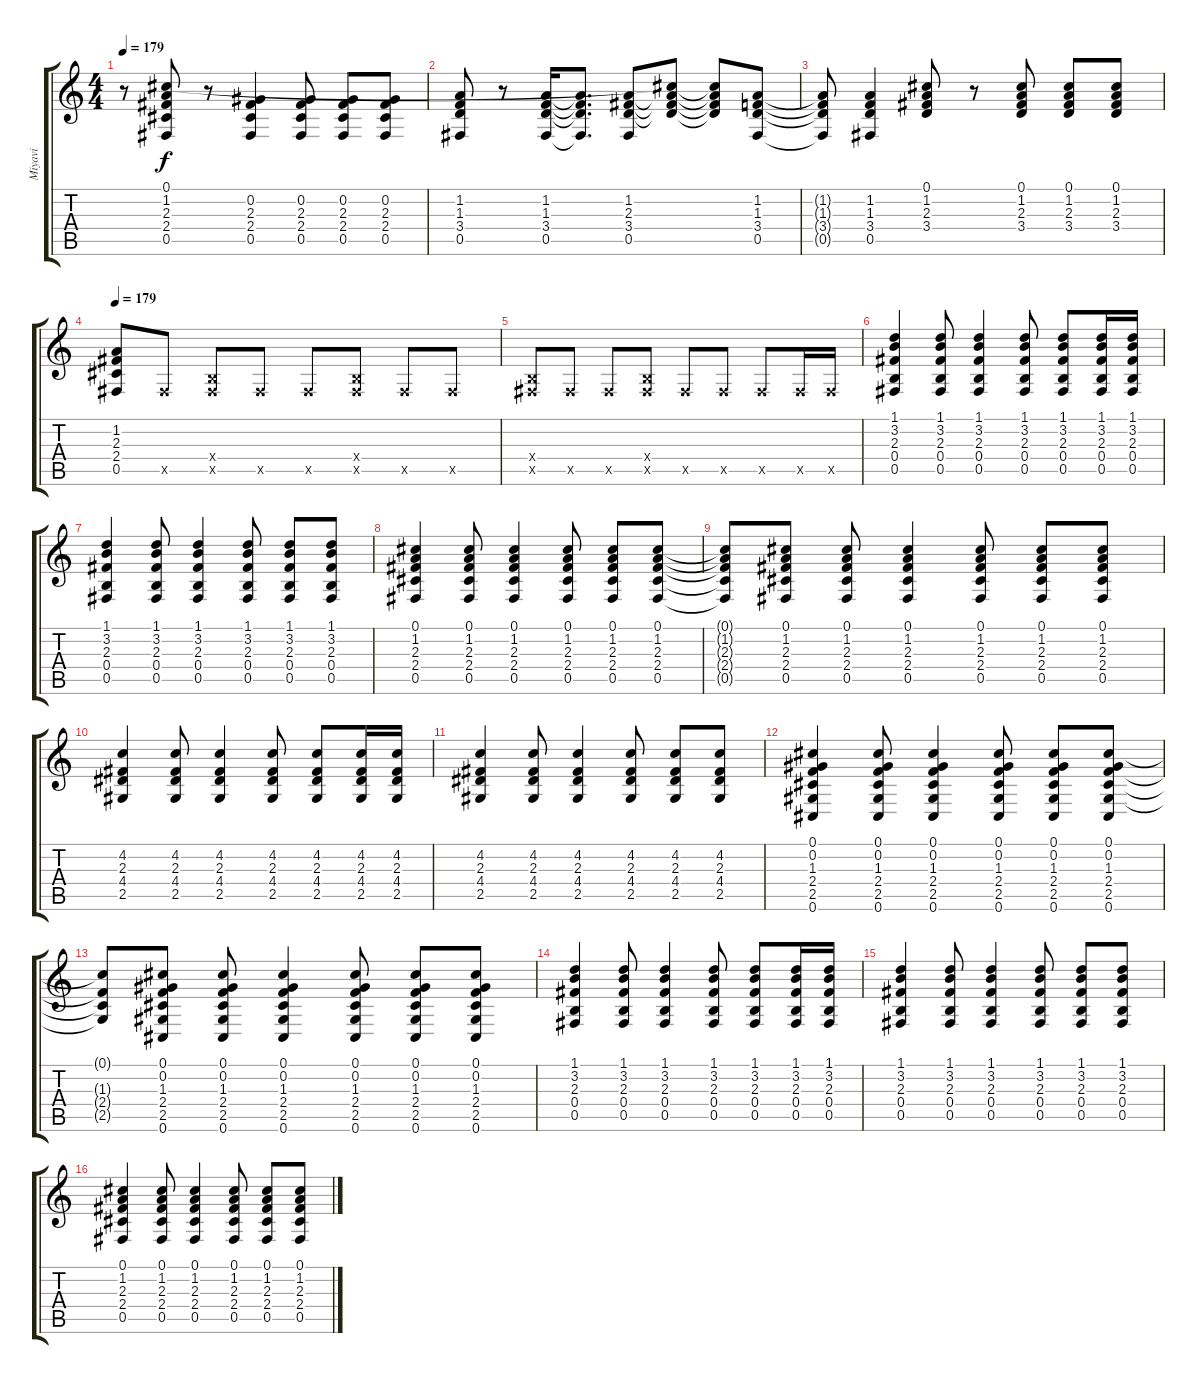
\track ("Miyavi" "Miyavi") {instrument acousticguitarnylon}
\staff {score tabs}
\tuning (Db4 Ab3 E3 B2 Gb2 Db2) {hide}
\ts (4 4)
\tempo 179
\clef g2
\ks c
r.8{dy f} (0.1 1.2 2.3 2.4 0.5).8 r.8 (0.2 2.3 2.4 0.5).4 (0.2 2.3 2.4 0.5).8 (0.2 2.3 2.4 0.5).8 (0.2 2.3 2.4 0.5).8 |
(1.2 1.3 3.4 0.5).8 r.8 (1.2 1.3 3.4 0.5).16 (1.2{t} 1.3{t} 3.4{t} 0.5{t}).8{d} (1.2 2.3 3.4 0.5).8 (0.1{t} 1.2{t} 2.3{t} 3.4{t}).8 (0.1{t} 1.2{t} 2.3{t} 3.4{t}).8 (1.2 1.3 3.4 0.5).8 |
(1.2{t} 1.3{t} 3.4{t} 0.5{t}).8 (1.2 1.3 3.4 0.5).4 (0.1 1.2 2.3 3.4).8 r.8 (0.1 1.2 2.3 3.4).8 (0.1 1.2 2.3 3.4).8 (0.1 1.2 2.3 3.4).8 |
\tempo 179
(1.2 2.3 2.4 0.5).8 0.5{x}.8 (0.4{x} 0.5{x}).8 0.5{x}.8 0.5{x}.8 (0.4{x} 0.5{x}).8 0.5{x}.8 0.5{x}.8 |
(0.4{x} 0.5{x}).8 0.5{x}.8 0.5{x}.8 (0.4{x} 0.5{x}).8 0.5{x}.8 0.5{x}.8 0.5{x}.8 0.5{x}.16 0.5{x}.16 |
(1.1 3.2 2.3 0.4 0.5).4 (1.1 3.2 2.3 0.4 0.5).8 (1.1 3.2 2.3 0.4 0.5).4 (1.1 3.2 2.3 0.4 0.5).8 (1.1 3.2 2.3 0.4 0.5).8 (1.1 3.2 2.3 0.4 0.5).16 (1.1 3.2 2.3 0.4 0.5).16 |
(1.1 3.2 2.3 0.4 0.5).4 (1.1 3.2 2.3 0.4 0.5).8 (1.1 3.2 2.3 0.4 0.5).4 (1.1 3.2 2.3 0.4 0.5).8 (1.1 3.2 2.3 0.4 0.5).8 (1.1 3.2 2.3 0.4 0.5).8 |
(0.1 1.2 2.3 2.4 0.5).4 (0.1 1.2 2.3 2.4 0.5).8 (0.1 1.2 2.3 2.4 0.5).4 (0.1 1.2 2.3 2.4 0.5).8 (0.1 1.2 2.3 2.4 0.5).8 (0.1 1.2 2.3 2.4 0.5).8 |
(0.1{t} 1.2{t} 2.3{t} 2.4{t} 0.5{t}).8 (0.1 1.2 2.3 2.4 0.5).8 (0.1 1.2 2.3 2.4 0.5).8 (0.1 1.2 2.3 2.4 0.5).4 (0.1 1.2 2.3 2.4 0.5).8 (0.1 1.2 2.3 2.4 0.5).8 (0.1 1.2 2.3 2.4 0.5).8 |
(4.2 2.3 4.4 2.5).4 (4.2 2.3 4.4 2.5).8 (4.2 2.3 4.4 2.5).4 (4.2 2.3 4.4 2.5).8 (4.2 2.3 4.4 2.5).8 (4.2 2.3 4.4 2.5).16 (4.2 2.3 4.4 2.5).16 |
(4.2 2.3 4.4 2.5).4 (4.2 2.3 4.4 2.5).8 (4.2 2.3 4.4 2.5).4 (4.2 2.3 4.4 2.5).8 (4.2 2.3 4.4 2.5).8 (4.2 2.3 4.4 2.5).8 |
(0.1 0.2 1.3 2.4 2.5 0.6).4 (0.1 0.2 1.3 2.4 2.5 0.6).8 (0.1 0.2 1.3 2.4 2.5 0.6).4 (0.1 0.2 1.3 2.4 2.5 0.6).8 (0.1 0.2 1.3 2.4 2.5 0.6).8 (0.1 0.2 1.3 2.4 2.5 0.6).8 |
(0.1{t} 1.3{t} 2.4{t} 2.5{t}).8 (0.1 0.2 1.3 2.4 2.5 0.6).8 (0.1 0.2 1.3 2.4 2.5 0.6).8 (0.1 0.2 1.3 2.4 2.5 0.6).4 (0.1 0.2 1.3 2.4 2.5 0.6).8 (0.1 0.2 1.3 2.4 2.5 0.6).8 (0.1 0.2 1.3 2.4 2.5 0.6).8 |
(1.1 3.2 2.3 0.4 0.5).4 (1.1 3.2 2.3 0.4 0.5).8 (1.1 3.2 2.3 0.4 0.5).4 (1.1 3.2 2.3 0.4 0.5).8 (1.1 3.2 2.3 0.4 0.5).8 (1.1 3.2 2.3 0.4 0.5).16 (1.1 3.2 2.3 0.4 0.5).16 |
(1.1 3.2 2.3 0.4 0.5).4 (1.1 3.2 2.3 0.4 0.5).8 (1.1 3.2 2.3 0.4 0.5).4 (1.1 3.2 2.3 0.4 0.5).8 (1.1 3.2 2.3 0.4 0.5).8 (1.1 3.2 2.3 0.4 0.5).8 |
(0.1 1.2 2.3 2.4 0.5).4 (0.1 1.2 2.3 2.4 0.5).8 (0.1 1.2 2.3 2.4 0.5).4 (0.1 1.2 2.3 2.4 0.5).8 (0.1 1.2 2.3 2.4 0.5).8 (0.1 1.2 2.3 2.4 0.5).8
